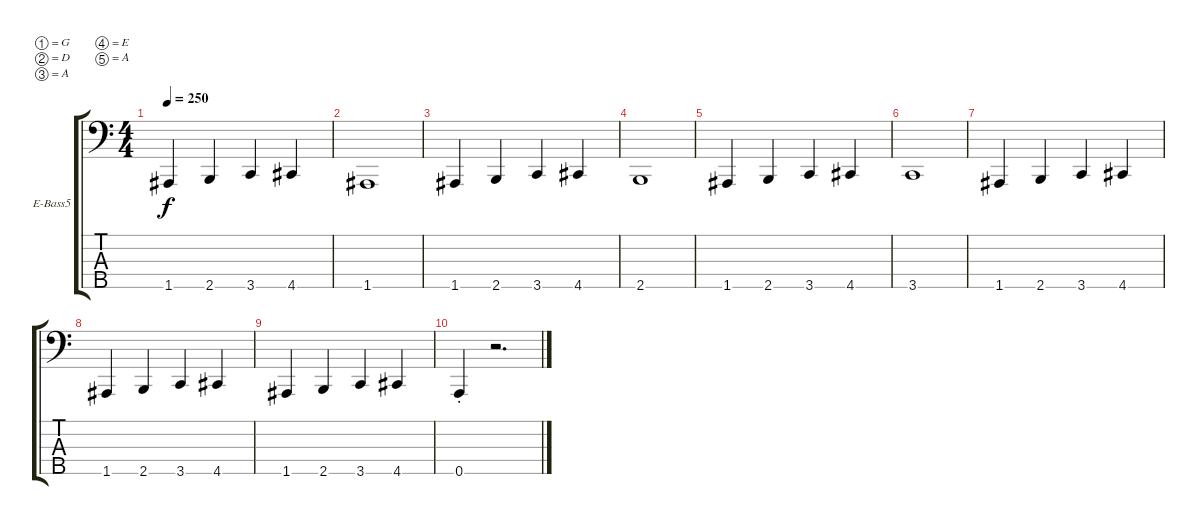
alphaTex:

\bracketExtendMode groupsimilarinstruments
\firstSystemTrackNameOrientation horizontal
\otherSystemsTrackNameOrientation horizontal
\track ("Bass" "E-Bass5") {instrument electricbasspick}
\staff {score tabs}
\tuning (G2 D2 A1 E1 A0)
\ts (4 4)
\tempo 250
\clef f4
\ks c
1.5.4{dy f} 2.5.4 3.5.4 4.5.4 |
1.5.1 |
1.5.4 2.5.4 3.5.4 4.5.4 |
2.5.1 |
1.5.4 2.5.4 3.5.4 4.5.4 |
3.5.1 |
1.5.4 2.5.4 3.5.4 4.5.4 |
1.5.4 2.5.4 3.5.4 4.5.4 |
1.5.4 2.5.4 3.5.4 4.5.4 |
0.5{st}.4 r.2{d}
